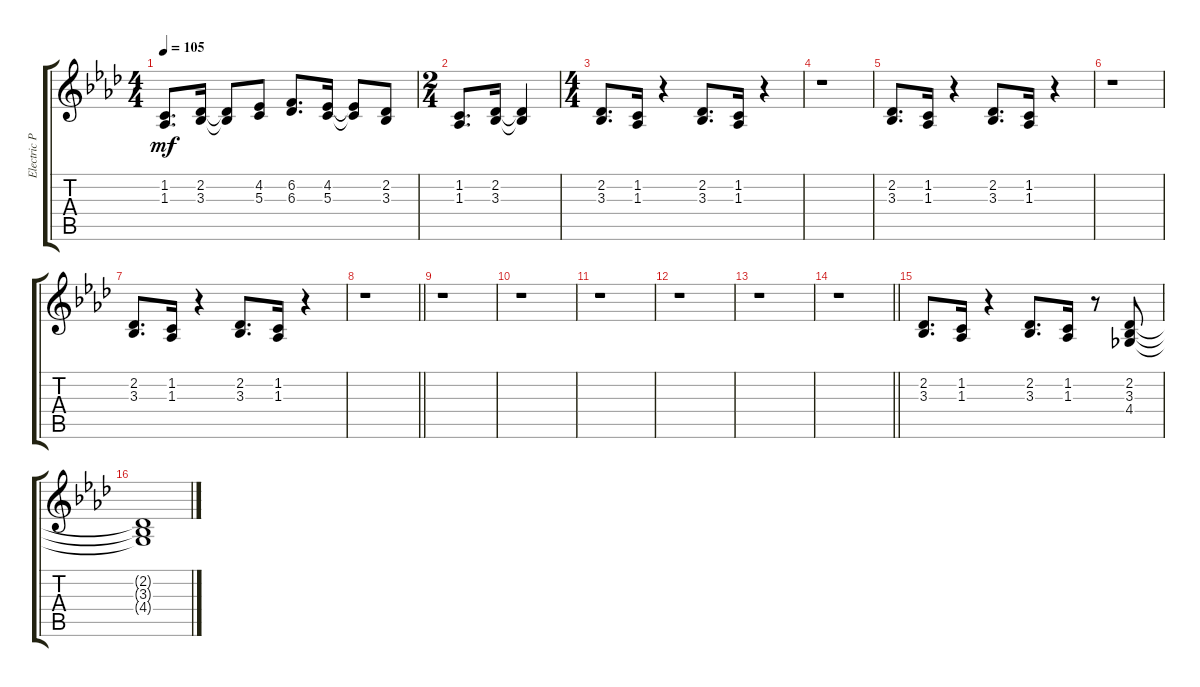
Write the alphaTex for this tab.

\track ("Electric Piano (Staff 1)" "Electric P") {instrument electricpiano1}
\staff {score tabs}
\tuning (E4 B3 G3 D3 A2 E2) {hide}
\ts (4 4)
\tempo 105
\clef g2
\ks ab
(1.2 1.3).8{d dy mf} (2.2 3.3).16 (2.2{t} 3.3{t}).8 (4.2 5.3).8 (6.2 6.3).8{d} (4.2 5.3).16 (4.2{t} 5.3{t}).8 (2.2 3.3).8 |
\ts (2 4)
(1.2 1.3).8{d} (2.2 3.3).16 (2.2{t} 3.3{t}).4 |
\ts (4 4)
(2.2 3.3).8{d} (1.2 1.3).16 r.4 (2.2 3.3).8{d} (1.2 1.3).16 r.4 |
r.1 |
(2.2 3.3).8{d} (1.2 1.3).16 r.4 (2.2 3.3).8{d} (1.2 1.3).16 r.4 |
r.1 |
(2.2 3.3).8{d} (1.2 1.3).16 r.4 (2.2 3.3).8{d} (1.2 1.3).16 r.4 |
\barLineRight lightlight
r.1 |
r.1 |
r.1 |
r.1 |
r.1 |
r.1 |
\barLineRight lightlight
r.1 |
(2.2 3.3).8{d} (1.2 1.3).16 r.4 (2.2 3.3).8{d} (1.2 1.3).16 r.8 (2.2 3.3 4.4).8 |
(2.2{t} 3.3{t} 4.4{t}).1
